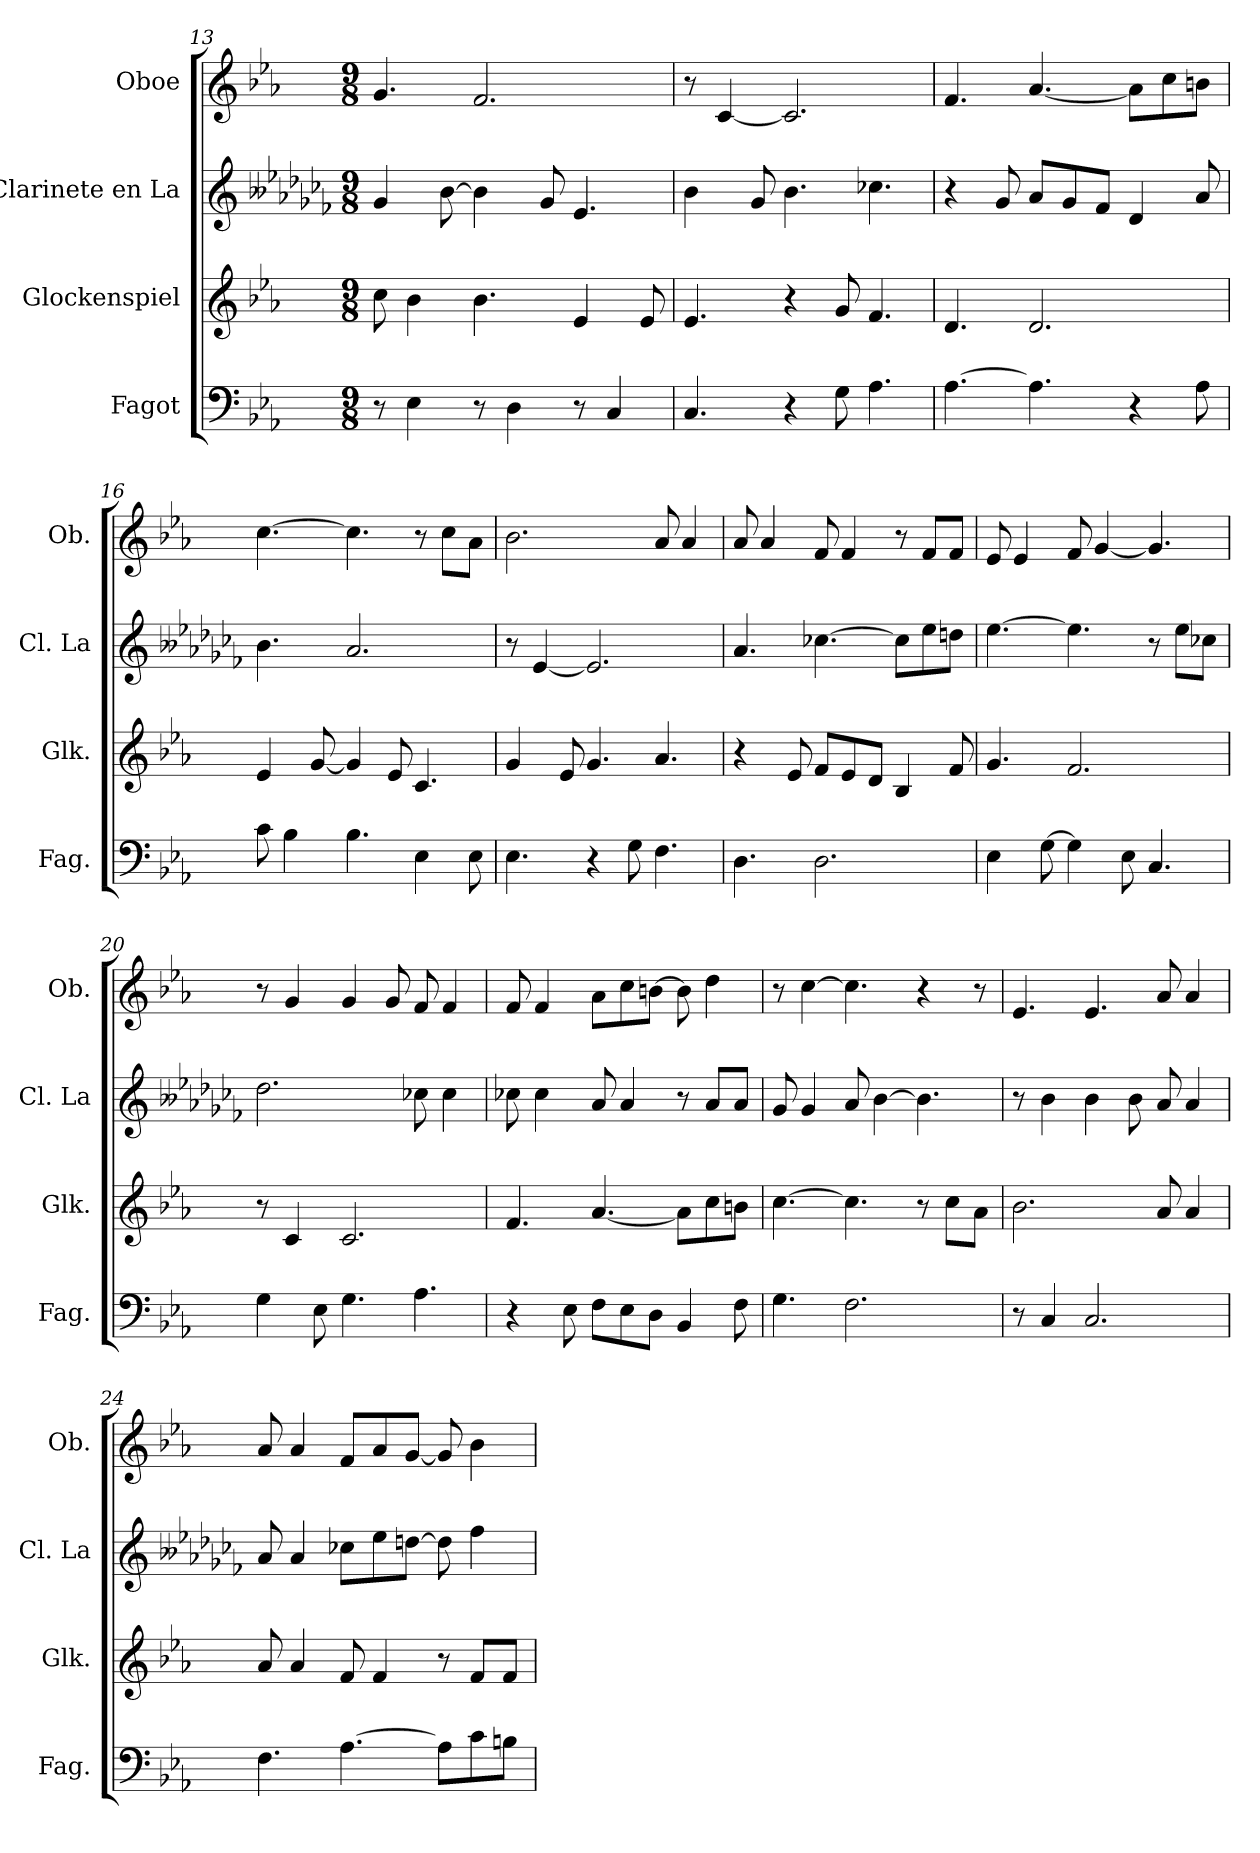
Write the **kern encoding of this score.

**kern	**kern	**kern	**kern
*part4	*part3	*part2	*part1
*staff4	*staff3	*staff2	*staff1
*I"Fagot	*I"Glockenspiel	*I"Clarinete en La	*I"Oboe
*I'Fag.	*I'Glk.	*I'Cl. La	*I'Ob.
*clefF4	*clefG2	*clefG2	*clefG2
*	*ITrd-14c-24	*ITrd1c2	*
*k[b-e-a-]	*k[b-e-a-]	*k[b--e-a-d-g-c-f-]	*k[b-e-a-]
*M9/8	*M9/8	*M9/8	*M9/8
=13	=13	=13	=13
8r	8cccc\	4f-/	4.g/
4E-\	4bbb-\	.	.
.	.	[8a-\	.
8r	4.bbb-\	4a-\]	2.f/
4D\	.	.	.
.	.	8f-/	.
8r	4eee-/	4.d-/	.
4C/	.	.	.
.	8eee-/	.	.
=14	=14	=14	=14
4.C/	4.eee-/	4a-\	8r
.	.	.	[4c/
.	.	8f-/	.
4r	4r	4.a-\	2.c/]
8G\	8ggg/	.	.
4.A-\	4.fff/	4.b--\	.
!!LO:PB:g=z
=15	=15	=15	=15
[4.A-\	4.ddd/	4r	4.f/
.	.	8f-/	.
4.A-\]	2.ddd/	8g-/L	[4.a-/
.	.	8f-/	.
.	.	8e-/J	.
4r	.	4c-/	8a-\L]
.	.	.	8cc\
8A-\	.	8g-/	8bn\J
=16	=16	=16	=16
8c\	4eee-/	4.a-\	[4.cc\
4B-\	.	.	.
.	[8ggg/	.	.
4.B-\	4ggg/]	2.g-/	4.cc\]
.	8eee-/	.	.
4E-\	4.ccc/	.	8r
.	.	.	8cc\L
8E-\	.	.	8a-\J
=17	=17	=17	=17
4.E-\	4ggg/	8r	2.b-\
.	.	[4d-/	.
.	8eee-/	.	.
4r	4.ggg/	2.d-/]	.
8G\	.	.	.
4.F\	4.aaa-/	.	8a-/
.	.	.	4a-/
=18	=18	=18	=18
4.D\	4r	4.g-/	8a-/
.	.	.	4a-/
.	8eee-/	.	.
2.D\	8fff/L	[4.b--\	8f/
.	8eee-/	.	4f/
.	8ddd/J	.	.
.	4bb-/	8b--\L]	8r
.	.	8dd-\	8f/L
.	8fff/	8ccn\J	8f/J
!!LO:LB:g=z
=19	=19	=19	=19
4E-\	4.ggg/	[4.dd-\	8e-/
.	.	.	4e-/
[8G\	.	.	.
4G\]	2.fff/	4.dd-\]	8f/
.	.	.	[4g/
8E-\	.	.	.
4.C/	.	8r	4.g/]
.	.	8dd-\L	.
.	.	8b--\J	.
=20	=20	=20	=20
4G\	8r	2.cc-\	8r
.	4ccc/	.	4g/
8E-\	.	.	.
4.G\	2.ccc/	.	4g/
.	.	.	8g/
4.A-\	.	8b--\	8f/
.	.	4b--\	4f/
=21	=21	=21	=21
4r	4.fff/	8b--\	8f/
.	.	4b--\	4f/
8E-\	.	.	.
8F\L	[4.aaa-/	8g-/	8a-\L
8E-\	.	4g-/	8cc\
8D\J	.	.	[8bn\J
4BB-/	8aaa-\L]	8r	8b\]
.	8cccc\	8g-/L	4dd\
8F\	8bbbn\J	8g-/J	.
=22	=22	=22	=22
4.G\	[4.cccc\	8f-/	8r
.	.	4f-/	[4cc\
2.F\	4.cccc\]	8g-/	4.cc\]
.	.	[4a-\	.
.	8r	4.a-\]	4r
.	8cccc\L	.	.
.	8aaa-\J	.	8r
!!LO:LB:g=z
=23	=23	=23	=23
8r	2.bbb-\	8r	4.e-/
4C/	.	4a-\	.
2.C/	.	4a-\	4.e-/
.	.	8a-\	.
.	8aaa-/	8g-/	8a-/
.	4aaa-/	4g-/	4a-/
=24	=24	=24	=24
4.F\	8aaa-/	8g-/	8a-/
.	4aaa-/	4g-/	4a-/
[4.A-\	8fff/	8b--\L	8f/L
.	4fff/	8dd-\	8a-/
.	.	[8ccn\J	[8g/J
8A-\L]	8r	8cc\]	8g/]
8c\	8fff/L	4ee-\	4b-\
8Bn\J	8fff/J	.	.
=	=	=	=
*-	*-	*-	*-
